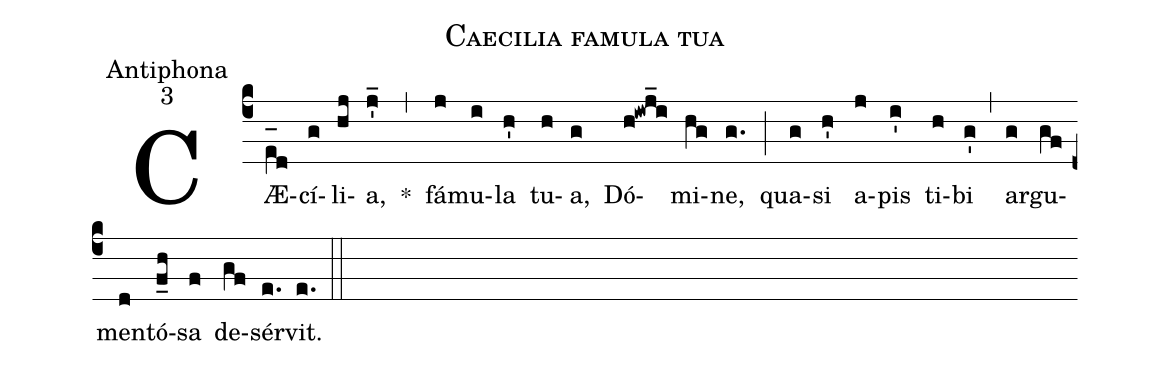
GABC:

name:Caecilia famula tua;
office-part:Antiphona;
mode:3;
%%
(c4) CÆ(e_[oh:h][ll:1]d)cí(g)li(hj)a,(j'_) *(,) fá(j)mu(i)la(h') tu(h)a,(g) Dó(h!iwj_i)mi(hg)ne,(g.) (;) qua(g)si(h') a(j)pis(i') ti(h)bi(g') (,) ar(g)gu(gf)men(d)tó(f_h)sa(f) de(gf)sér(e.)vit.(e.) (::)

%<eu>E(j) u(j) o(ji) u(hi) a(h) e.</eu>(gh..) (::)
